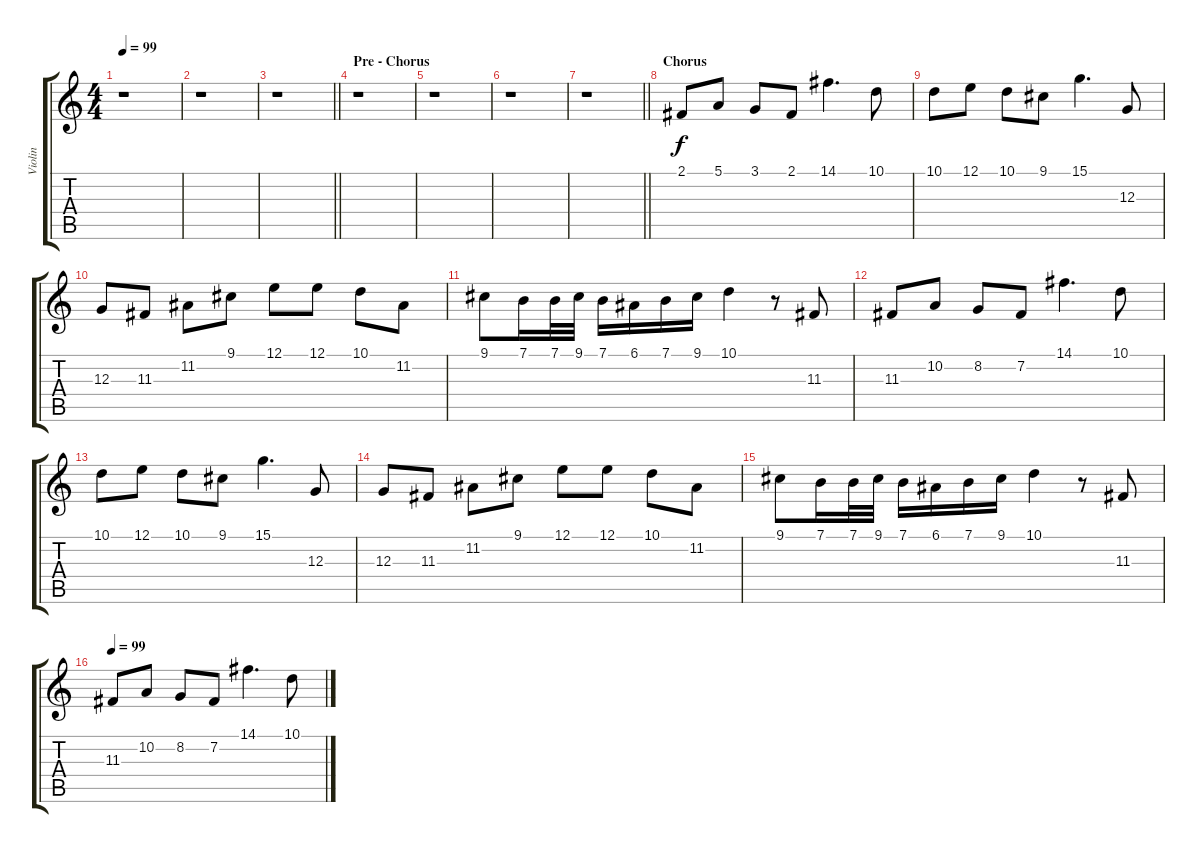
\track ("Violin" "Violin") {instrument violin}
\staff {score tabs}
\tuning (E4 B3 G3 D3 A2 E2) {hide}
\ts (4 4)
\tempo 99
\clef g2
\ks c
r.1{dy f} |
r.1 |
\barLineRight lightlight
r.1 |
\section ("" "Pre - Chorus")
r.1 |
r.1 |
r.1 |
\barLineRight lightlight
r.1 |
\section ("" "Chorus")
2.1.8 5.1.8 3.1.8 2.1.8 14.1.4{d} 10.1.8 |
10.1.8 12.1.8 10.1.8 9.1.8 15.1.4{d} 12.3.8 |
12.3.8 11.3.8 11.2.8 9.1.8 12.1.8 12.1.8 10.1.8 11.2.8 |
9.1.8 7.1.16 7.1.32 9.1.32 7.1.16 6.1.16 7.1.16 9.1.16 10.1.4 r.8 11.3.8 |
11.3.8 10.2.8 8.2.8 7.2.8 14.1.4{d} 10.1.8 |
10.1.8 12.1.8 10.1.8 9.1.8 15.1.4{d} 12.3.8 |
12.3.8 11.3.8 11.2.8 9.1.8 12.1.8 12.1.8 10.1.8 11.2.8 |
9.1.8 7.1.16 7.1.32 9.1.32 7.1.16 6.1.16 7.1.16 9.1.16 10.1.4 r.8 11.3.8 |
\tempo 99
11.3.8 10.2.8 8.2.8 7.2.8 14.1.4{d} 10.1.8
